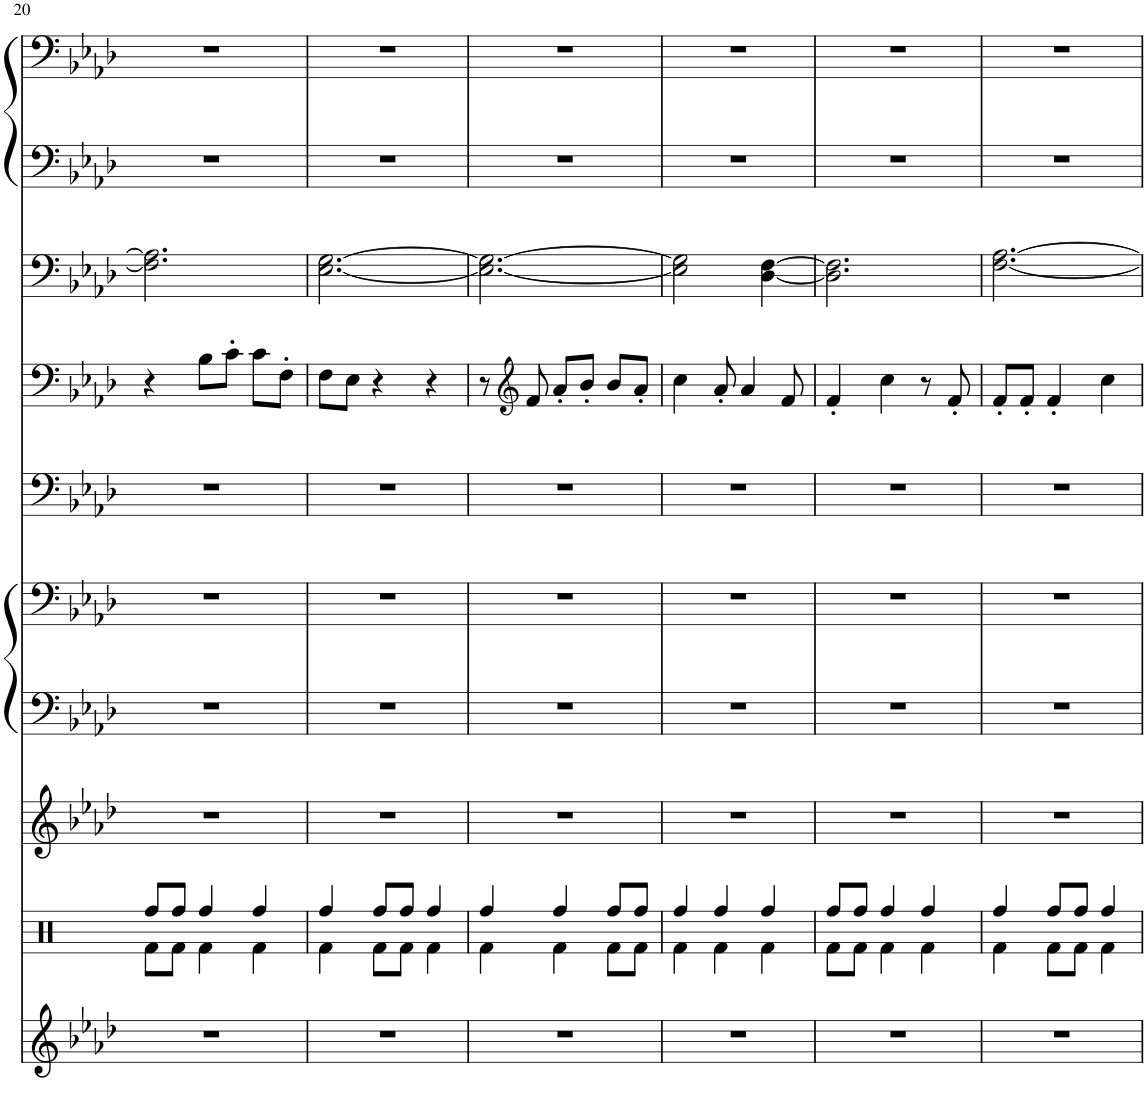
**kern	**kern	**kern	**kern	**kern	**kern	**kern	**kern	**kern	**kern
*part8	*part7	*part6	*part5	*part5	*part4	*part3	*part2	*part1	*part1
*staff10	*staff9	*staff8	*staff7	*staff6	*staff5	*staff4	*staff3	*staff2	*staff1
*I"Choir Aahs	*I"Percussion	*I"Strings 2	*I"E.Grand	*	*I"Warm Pad	*I"Tenor Sax	*I"Strings 1	*I"E.Grand	*
*I'Ch	*	*I'Str	*	*	*	*I'T Sax	*I'Str	*	*
!!LO:PB:g=z
*clefG2	*clefX	*clefG2	*clefF4	*clefF4	*clefF4	*clefF4	*clefF4	*clefF4	*clefF4
*	*	*	*	*	*	*Trd8c14	*	*	*
*k[b-e-a-d-]	*k[]	*k[b-e-a-d-]	*k[b-e-a-d-]	*k[b-e-a-d-]	*k[b-e-a-d-]	*k[b-e-a-d-]	*k[b-e-a-d-]	*k[b-e-a-d-]	*k[b-e-a-d-]
*M3/4	*M3/4	*M3/4	*M3/4	*M3/4	*M3/4	*M3/4	*M3/4	*M3/4	*M3/4
=20	=20	=20	=20	=20	=20	=20	=20	=20	=20
*	*^	*	*	*	*	*	*	*	*
2.r	8Rff/L	8Rf\L	2.r	2.r	2.r	2.r	4r	2.F\] 2.A-\]	2.r	2.r
.	8Rff/J	8Rf\J	.	.	.	.	.	.	.	.
.	4Rff/	4Rf\	.	.	.	.	8B-\L	.	.	.
.	.	.	.	.	.	.	8c'\J	.	.	.
.	4Rff/	4Rf\	.	.	.	.	8c\L	.	.	.
.	.	.	.	.	.	.	8F'\J	.	.	.
=21	=21	=21	=21	=21	=21	=21	=21	=21	=21	=21
2.r	4Rff/	4Rf\	2.r	2.r	2.r	2.r	8F\L	[2.E-\ [2.G\	2.r	2.r
.	.	.	.	.	.	.	8E-\J	.	.	.
.	8Rff/L	8Rf\L	.	.	.	.	4r	.	.	.
.	8Rff/J	8Rf\J	.	.	.	.	.	.	.	.
.	4Rff/	4Rf\	.	.	.	.	4r	.	.	.
=22	=22	=22	=22	=22	=22	=22	=22	=22	=22	=22
2.r	4Rff/	4Rf\	2.r	2.r	2.r	2.r	8r	2.E-\_ 2.G\_	2.r	2.r
*	*	*	*	*	*	*	*clefG2	*	*	*
.	.	.	.	.	.	.	8f/	.	.	.
.	4Rff/	4Rf\	.	.	.	.	8a-'/L	.	.	.
.	.	.	.	.	.	.	8b-'/J	.	.	.
.	8Rff/L	8Rf\L	.	.	.	.	8b-/L	.	.	.
.	8Rff/J	8Rf\J	.	.	.	.	8a-'/J	.	.	.
=23	=23	=23	=23	=23	=23	=23	=23	=23	=23	=23
2.r	4Rff/	4Rf\	2.r	2.r	2.r	2.r	4cc\	2E-\] 2G\]	2.r	2.r
.	4Rff/	4Rf\	.	.	.	.	8a-'/	.	.	.
.	.	.	.	.	.	.	4a-/	.	.	.
.	4Rff/	4Rf\	.	.	.	.	.	[4D-\ [4F\	.	.
.	.	.	.	.	.	.	8f/	.	.	.
=24	=24	=24	=24	=24	=24	=24	=24	=24	=24	=24
2.r	8Rff/L	8Rf\L	2.r	2.r	2.r	2.r	4f'/	2.D-\] 2.F\]	2.r	2.r
.	8Rff/J	8Rf\J	.	.	.	.	.	.	.	.
.	4Rff/	4Rf\	.	.	.	.	4cc\	.	.	.
.	4Rff/	4Rf\	.	.	.	.	8r	.	.	.
.	.	.	.	.	.	.	8f'/	.	.	.
=25	=25	=25	=25	=25	=25	=25	=25	=25	=25	=25
2.r	4Rff/	4Rf\	2.r	2.r	2.r	2.r	8f'/L	[2.F\ [2.A-\	2.r	2.r
.	.	.	.	.	.	.	8f'/J	.	.	.
.	8Rff/L	8Rf\L	.	.	.	.	4f'/	.	.	.
.	8Rff/J	8Rf\J	.	.	.	.	.	.	.	.
.	4Rff/	4Rf\	.	.	.	.	4cc\	.	.	.
*	*v	*v	*	*	*	*	*	*	*	*
=	=	=	=	=	=	=	=	=	=
*-	*-	*-	*-	*-	*-	*-	*-	*-	*-
